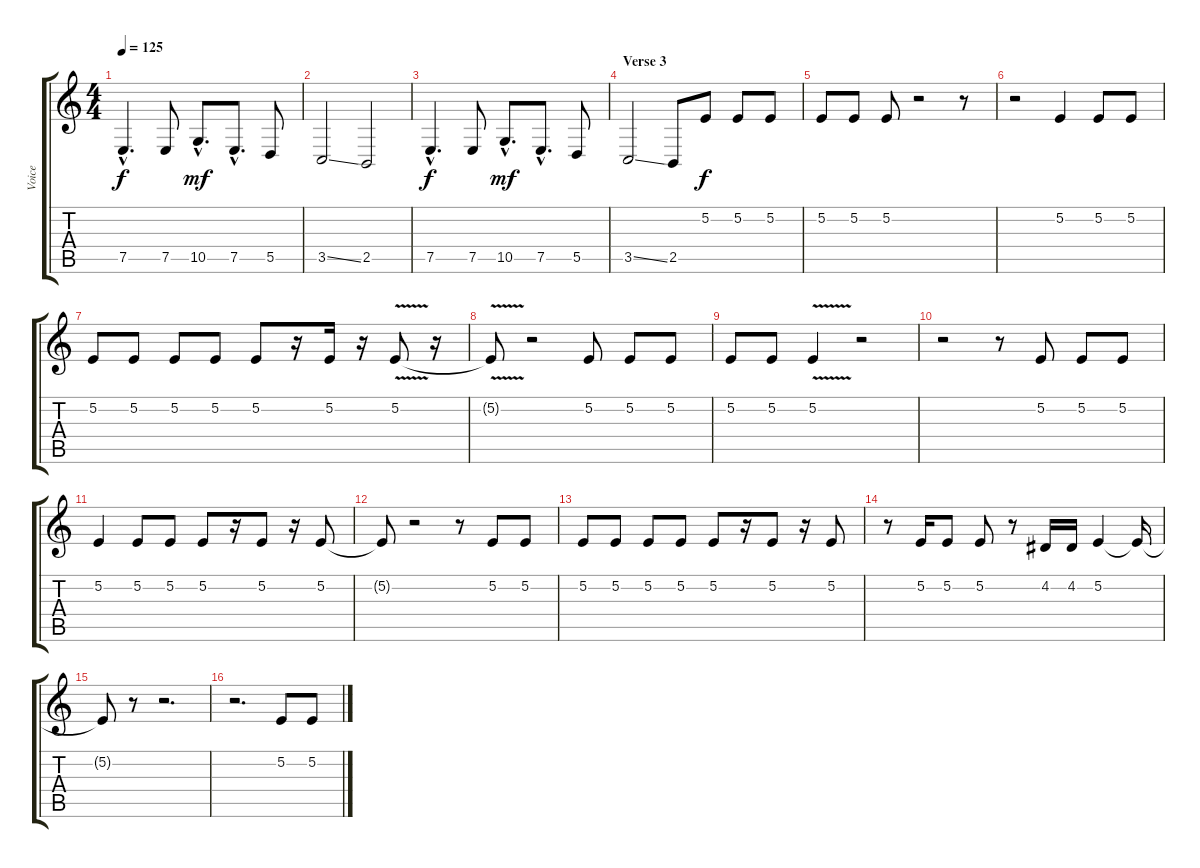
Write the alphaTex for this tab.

\track ("Voice" "Voice") {instrument mutedtrumpet}
\staff {score tabs}
\tuning (E4 B3 G3 D3 A2 E2) {hide}
\ts (4 4)
\tempo 125
\clef g2
\ks c
7.5{hac}.4{d dy f} 7.5.8 10.5{hac}.8{d dy mf} 7.5{hac}.8{d} 5.5.8 |
3.5{ss}.2 2.5.2 |
7.5{hac}.4{d dy f} 7.5.8 10.5{hac}.8{d dy mf} 7.5{hac}.8{d} 5.5.8 |
\section ("" "Verse 3")
3.5{ss}.2 2.5.8 5.2.8{dy f instrument mutedtrumpet} 5.2.8 5.2.8 |
5.2.8 5.2.8 5.2.8 r.2 r.8 |
r.2 5.2.4 5.2.8 5.2.8 |
5.2.8 5.2.8 5.2.8 5.2.8 5.2.8 r.16 5.2.16 r.16 5.2{v}.8 r.16 |
5.2{t}.8 r.2 5.2.8 5.2.8 5.2.8 |
5.2.8 5.2.8 5.2{v}.4 r.2 |
r.2 r.8 5.2.8 5.2.8 5.2.8 |
5.2.4 5.2.8 5.2.8 5.2.8 r.16 5.2.8 r.16 5.2.8 |
5.2{t}.8 r.2 r.8 5.2.8 5.2.8 |
5.2.8 5.2.8 5.2.8 5.2.8 5.2.8 r.16 5.2.8 r.16 5.2.8 |
r.8 5.2.16 5.2.8 5.2.8 r.8 4.2.16 4.2.16 5.2.4 5.2{t}.16 |
5.2{t}.8 r.8 r.2{d} |
r.2{d} 5.2.8 5.2.8
